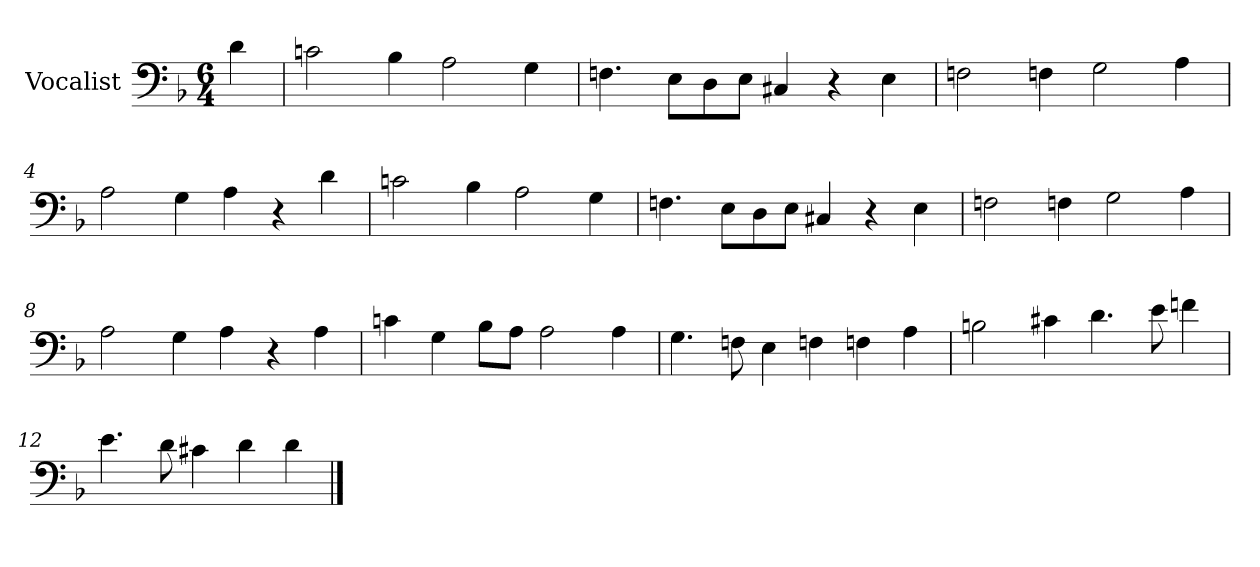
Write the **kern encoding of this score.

**kern
*part1
*staff1
*I"Vocalist
*k[b-]
*d:
*M6/4
=
4d
=1
2cn
4B-
2A
4G
=2
4.Fn
8EL
8D
8EJ
4C#X
4r
4E
=3
2Fn
4Fn
2G
4A
=4
2A
4G
4A
4r
4d
=5
2cn
4B-
2A
4G
=6
4.Fn
8EL
8D
8EJ
4C#X
4r
4E
=7
2Fn
4Fn
2G
4A
=8
2A
4G
4A
4r
4A
=9
4cn
4G
8B-L
8AJ
2A
4A
=10
4.G
8Fn
4E
4Fn
4Fn
4A
=11
2Bn
4c#X
4.d
8e
4fn
=12
4.e
8d
4c#X
4d
4d
==
*-
